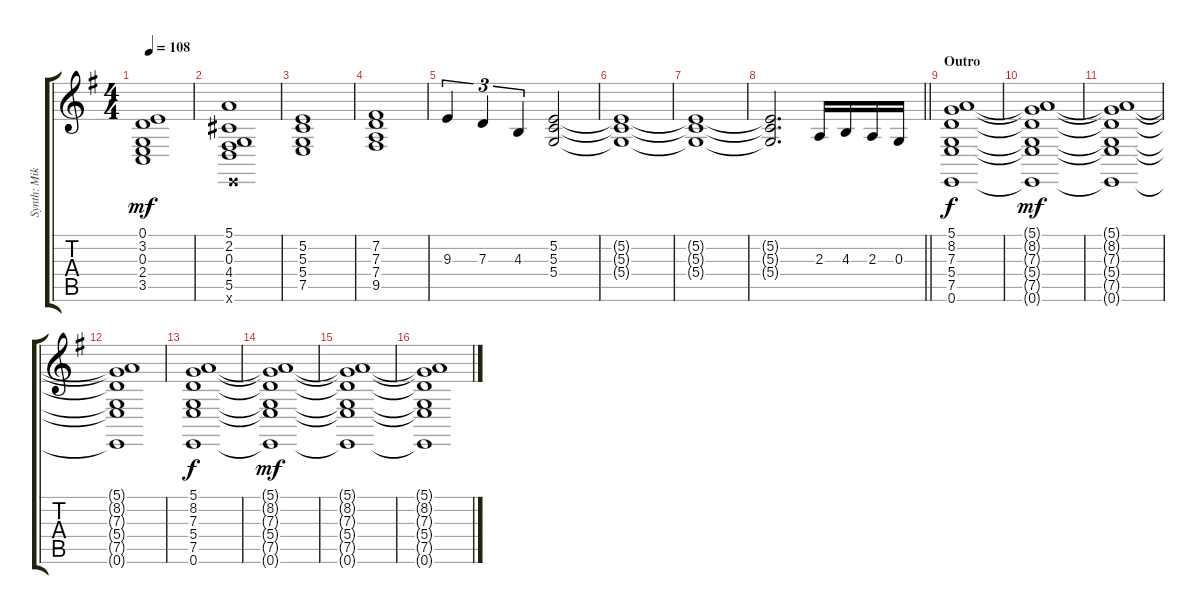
\track ("Synth: Mike" "Synth: Mik") {instrument stringensemble1}
\staff {score tabs}
\tuning (E4 B3 G3 D3 A2 E2) {hide}
\ts (4 4)
\tempo 108
\clef g2
\ks g
(0.1 3.2 0.3 2.4 3.5).1{dy mf} |
(5.1 2.2 0.3 4.4 5.5 0.6{x}).1 |
(5.2 5.3 5.4 7.5).1 |
(7.2 7.3 7.4 9.5).1 |
9.3.4{tu (3 2)} 7.3.4{tu (3 2)} 4.3.4{tu (3 2)} (5.2 5.3 5.4).2 |
(5.2{t} 5.3{t} 5.4{t}).1 |
(5.2{t} 5.3{t} 5.4{t}).1 |
\barLineRight lightlight
(5.2{t} 5.3{t} 5.4{t}).2{d} 2.3.16 4.3.16 2.3.16 0.3.16 |
\section ("" "Outro")
(5.1 8.2 7.3 5.4 7.5 0.6).1{dy f} |
(5.1{t} 8.2{t} 7.3{t} 5.4{t} 7.5{t} 0.6{t}).1{dy mf} |
(5.1{t} 8.2{t} 7.3{t} 5.4{t} 7.5{t} 0.6{t}).1 |
(5.1{t} 8.2{t} 7.3{t} 5.4{t} 7.5{t} 0.6{t}).1 |
(5.1 8.2 7.3 5.4 7.5 0.6).1{dy f} |
(5.1{t} 8.2{t} 7.3{t} 5.4{t} 7.5{t} 0.6{t}).1{dy mf} |
(5.1{t} 8.2{t} 7.3{t} 5.4{t} 7.5{t} 0.6{t}).1 |
(5.1{t} 8.2{t} 7.3{t} 5.4{t} 7.5{t} 0.6{t}).1
